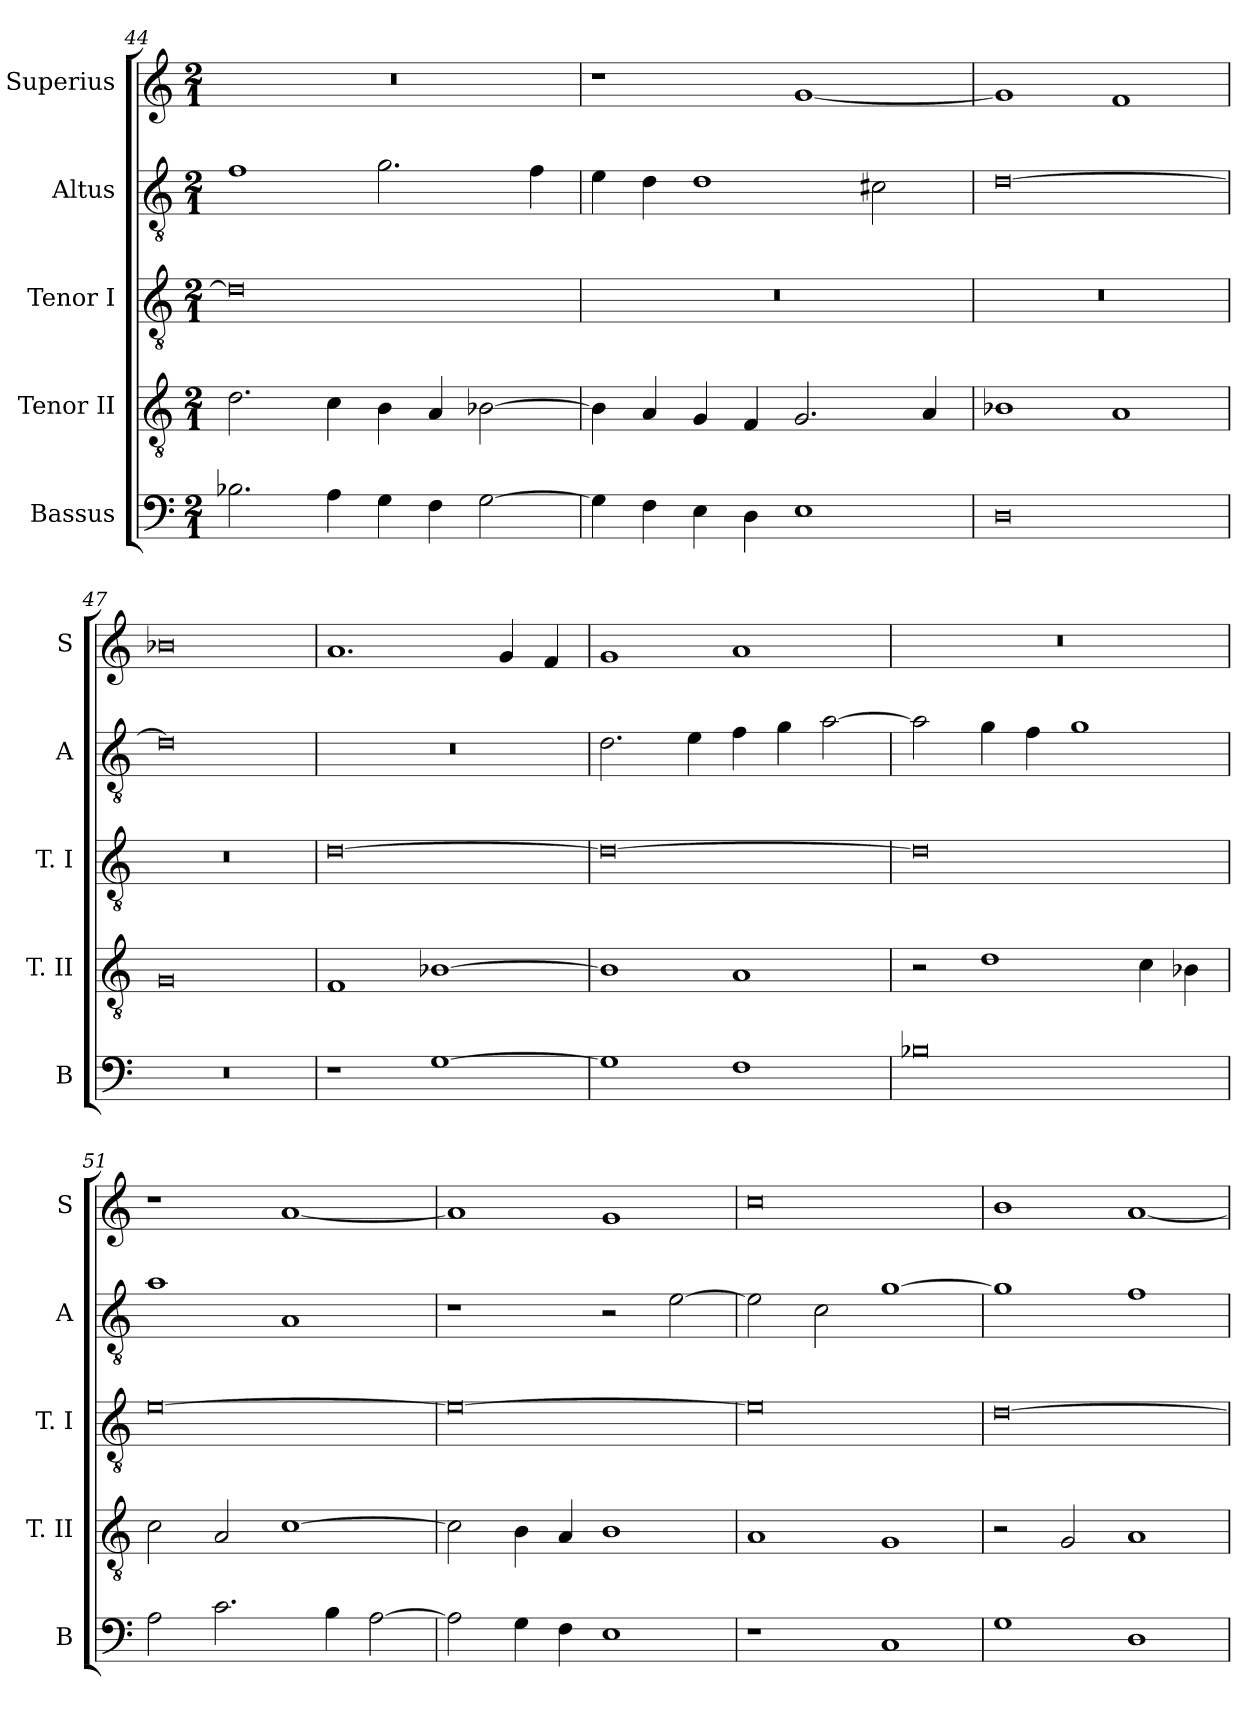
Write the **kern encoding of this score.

**kern	**kern	**kern	**kern	**kern
*part5	*part4	*part3	*part2	*part1
*staff5	*staff4	*staff3	*staff2	*staff1
*I"Bassus	*I"Tenor II	*I"Tenor I	*I"Altus	*I"Superius
*I'B	*I'T. II	*I'T. I	*I'A	*I'S
*clefF4	*clefGv2	*clefGv2	*clefGv2	*clefG2
*k[]	*k[]	*k[]	*k[]	*k[]
*C:	*C:	*C:	*C:	*C:
*M2/1	*M2/1	*M2/1	*M2/1	*M2/1
=44	=44	=44	=44	=44
2.B-X	2.d	0d]	1f	0r
4A	4c	.	.	.
4G	4B	.	2.g	.
4F	4A	.	.	.
[2G	[2B-X	.	.	.
.	.	.	4f	.
=45	=45	=45	=45	=45
4G]	4B-]	0r	4e	1r
4F	4A	.	4d	.
4E	4G	.	1d	.
4D	4F	.	.	.
1E	2.G	.	.	[1g
.	.	.	2c#X	.
.	4A	.	.	.
=46	=46	=46	=46	=46
0D	1B-X	0r	[0d	1g]
.	1A	.	.	1f
=47	=47	=47	=47	=47
0r	0G	0r	0d]	0b-X
=48	=48	=48	=48	=48
1r	1F	[0d	0r	1.a
[1G	[1B-X	.	.	.
.	.	.	.	4g
.	.	.	.	4f
=49	=49	=49	=49	=49
1G]	1B-]	0d_	2.d	1g
.	.	.	4e	.
1F	1A	.	4f	1a
.	.	.	4g	.
.	.	.	[2a	.
=50	=50	=50	=50	=50
0B-X	2r	0d]	2a]	0r
.	1d	.	4g	.
.	.	.	4f	.
.	.	.	1g	.
.	4c	.	.	.
.	4B-X	.	.	.
=51	=51	=51	=51	=51
2A	2c	[0e	1a	1r
2.c	2A	.	.	.
.	[1c	.	1A	[1a
4B	.	.	.	.
[2A	.	.	.	.
=52	=52	=52	=52	=52
2A]	2c]	0e_	1r	1a]
4G	4B	.	.	.
4F	4A	.	.	.
1E	1B	.	2r	1g
.	.	.	[2e	.
=53	=53	=53	=53	=53
1r	1A	0e]	2e]	0cc
.	.	.	2c	.
1C	1G	.	[1g	.
=54	=54	=54	=54	=54
1G	2r	[0d	1g]	1b
.	2G	.	.	.
1D	1A	.	1f	[1a
=	=	=	=	=
*-	*-	*-	*-	*-
